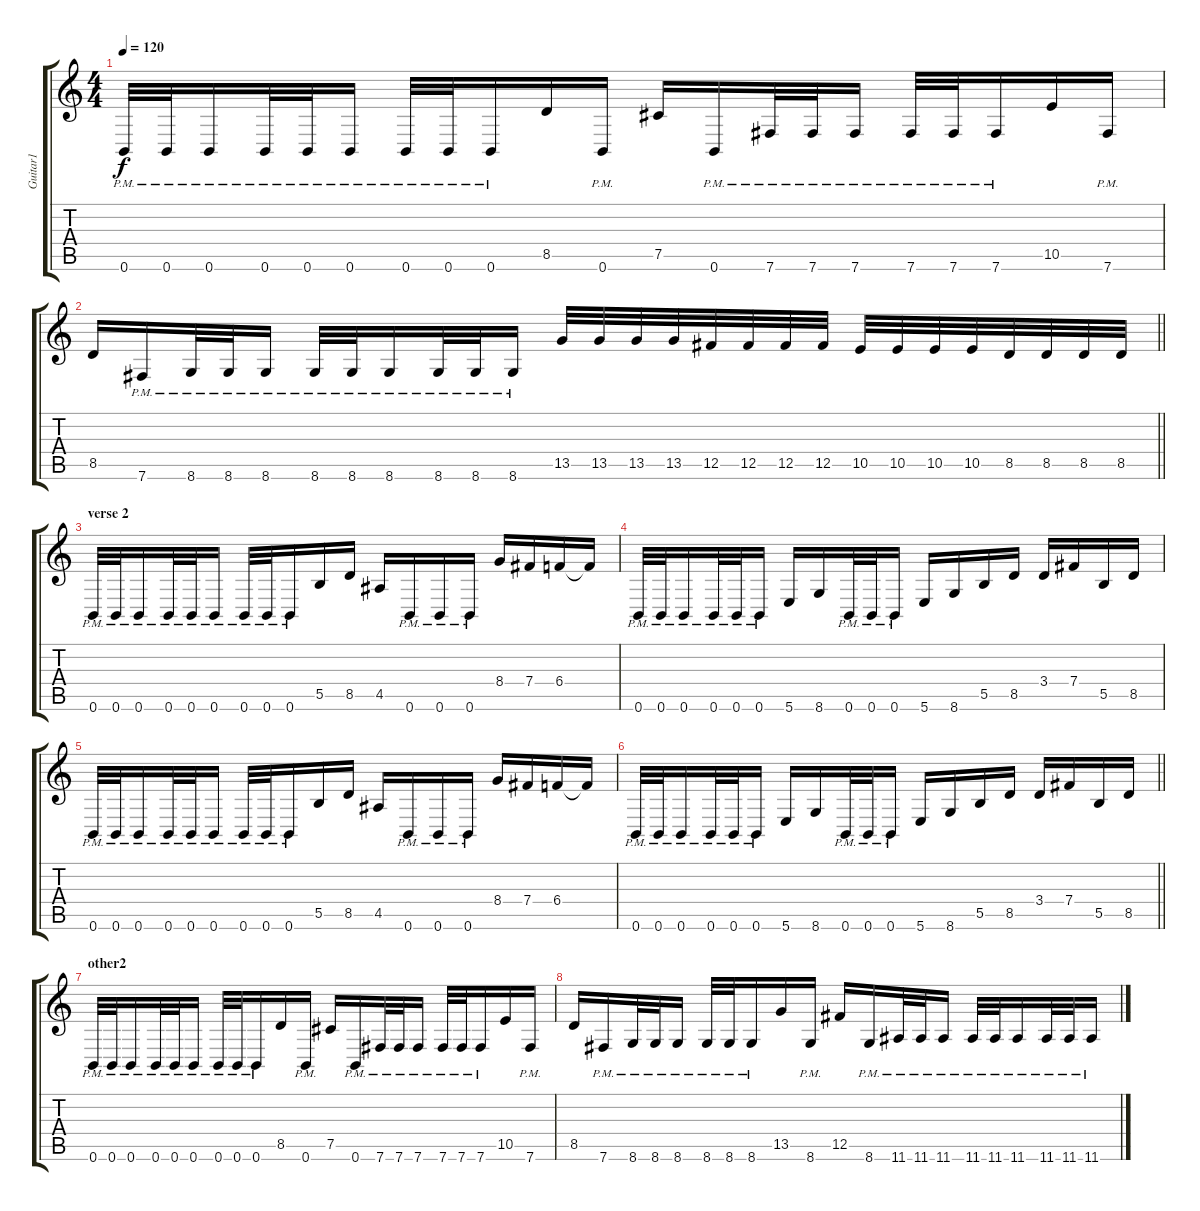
\track ("Guitar1" "Guitar1") {instrument distortionguitar}
\staff {score tabs}
\tuning (Db4 Ab3 E3 B2 Gb2 B1) {hide}
\ts (4 4)
\tempo 120
\clef g2
\ks c
0.6{pm}.32{dy f} 0.6{pm}.32 0.6{pm}.16 0.6{pm}.32 0.6{pm}.32 0.6{pm}.16 0.6{pm}.32 0.6{pm}.32 0.6{pm}.16 8.5.16 0.6{pm}.16 7.5.16 0.6{pm}.16 7.6{pm}.32 7.6{pm}.32 7.6{pm}.16 7.6{pm}.32 7.6{pm}.32 7.6{pm}.16 10.5.16 7.6{pm}.16 |
\barLineRight lightlight
8.5.16 7.6{pm}.16 8.6{pm}.32 8.6{pm}.32 8.6{pm}.16 8.6{pm}.32 8.6{pm}.32 8.6{pm}.16 8.6{pm}.32 8.6{pm}.32 8.6{pm}.16 13.5.32 13.5.32 13.5.32 13.5.32 12.5.32 12.5.32 12.5.32 12.5.32 10.5.32 10.5.32 10.5.32 10.5.32 8.5.32 8.5.32 8.5.32 8.5.32 |
\section ("" "verse 2")
0.6{pm}.32 0.6{pm}.32 0.6{pm}.16 0.6{pm}.32 0.6{pm}.32 0.6{pm}.16 0.6{pm}.32 0.6{pm}.32 0.6{pm}.16 5.5.16 8.5.16 4.5.16 0.6{pm}.16 0.6{pm}.16 0.6{pm}.16 8.4.16 7.4.16 6.4.16 6.4{t}.16 |
0.6{pm}.32 0.6{pm}.32 0.6{pm}.16 0.6{pm}.32 0.6{pm}.32 0.6{pm}.16 5.6.16 8.6.16 0.6{pm}.32 0.6{pm}.32 0.6{pm}.16 5.6.16 8.6.16 5.5.16 8.5.16 3.4.16 7.4.16 5.5.16 8.5.16 |
0.6{pm}.32 0.6{pm}.32 0.6{pm}.16 0.6{pm}.32 0.6{pm}.32 0.6{pm}.16 0.6{pm}.32 0.6{pm}.32 0.6{pm}.16 5.5.16 8.5.16 4.5.16 0.6{pm}.16 0.6{pm}.16 0.6{pm}.16 8.4.16 7.4.16 6.4.16 6.4{t}.16 |
\barLineRight lightlight
0.6{pm}.32 0.6{pm}.32 0.6{pm}.16 0.6{pm}.32 0.6{pm}.32 0.6{pm}.16 5.6.16 8.6.16 0.6{pm}.32 0.6{pm}.32 0.6{pm}.16 5.6.16 8.6.16 5.5.16 8.5.16 3.4.16 7.4.16 5.5.16 8.5.16 |
\section ("" "other2")
0.6{pm}.32 0.6{pm}.32 0.6{pm}.16 0.6{pm}.32 0.6{pm}.32 0.6{pm}.16 0.6{pm}.32 0.6{pm}.32 0.6{pm}.16 8.5.16 0.6{pm}.16 7.5.16 0.6{pm}.16 7.6{pm}.32 7.6{pm}.32 7.6{pm}.16 7.6{pm}.32 7.6{pm}.32 7.6{pm}.16 10.5.16 7.6{pm}.16 |
8.5.16 7.6{pm}.16 8.6{pm}.32 8.6{pm}.32 8.6{pm}.16 8.6{pm}.32 8.6{pm}.32 8.6{pm}.16 13.5.16 8.6{pm}.16 12.5.16 8.6{pm}.16 11.6{pm}.32 11.6{pm}.32 11.6{pm}.16 11.6{pm}.32 11.6{pm}.32 11.6{pm}.16 11.6{pm}.32 11.6{pm}.32 11.6{pm}.16
